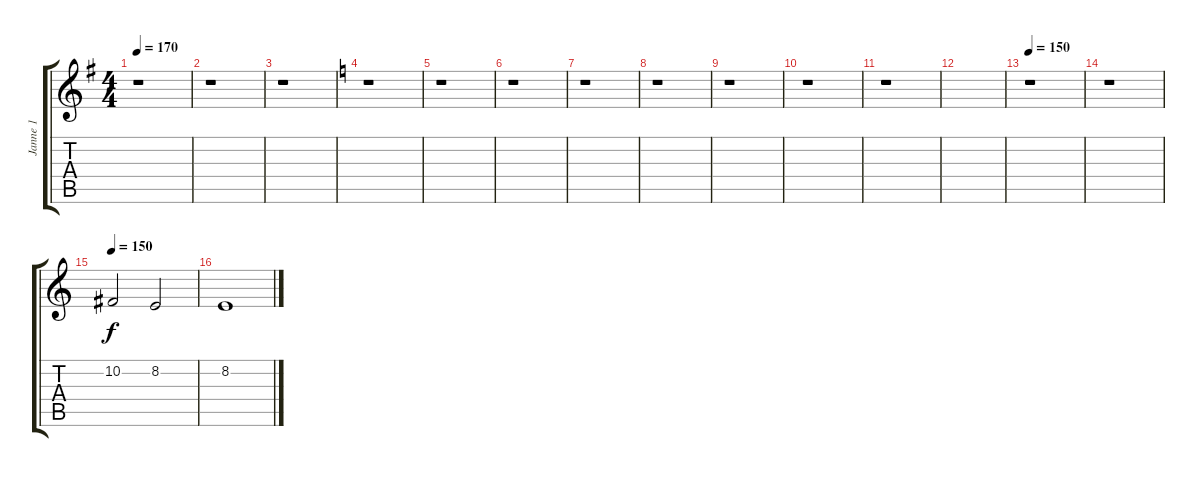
\track ("Janne 1" "Janne 1") {instrument choiraahs}
\staff {score tabs}
\tuning (Db4 Ab3 E3 B2 Gb2 Db2) {hide}
\ts (4 4)
\tempo 170
\clef g2
\ks g
r.1{dy f instrument choiraahs} |
r.1 |
r.1 |
\ks c
r.1 |
r.1 |
r.1 |
r.1 |
r.1 |
r.1 |
r.1 |
r.1 |
|
\tempo 150
r.1 |
r.1 |
\tempo 150
10.2.2 8.2.2 |
8.2.1
